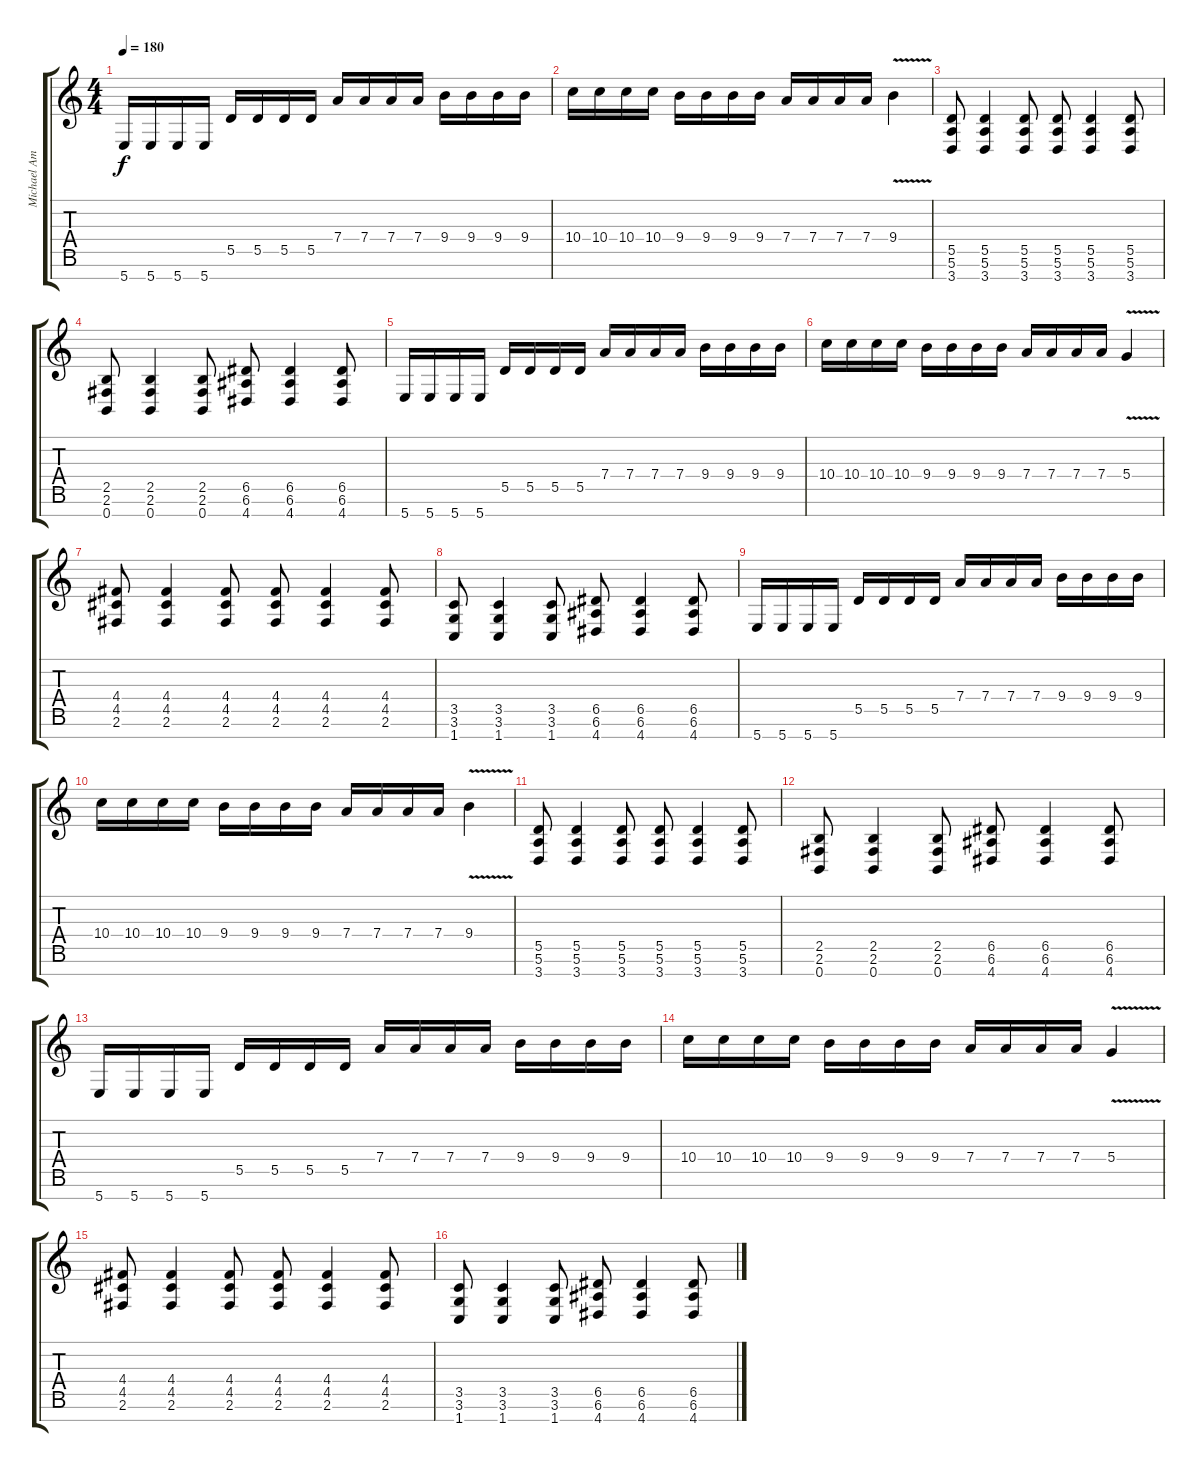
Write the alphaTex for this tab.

\track ("Michael Amott" "Michael Am") {instrument distortionguitar}
\staff {score tabs}
\tuning (E4 B3 G3 D3 A2 E2 B1) {hide}
\ts (4 4)
\tempo 180
\clef g2
\ks c
5.7.16{dy f instrument distortionguitar} 5.7.16 5.7.16 5.7.16 5.5.16 5.5.16 5.5.16 5.5.16 7.4.16 7.4.16 7.4.16 7.4.16 9.4.16 9.4.16 9.4.16 9.4.16 |
10.4.16 10.4.16 10.4.16 10.4.16 9.4.16 9.4.16 9.4.16 9.4.16 7.4.16 7.4.16 7.4.16 7.4.16 9.4{v}.4 |
(5.5 5.6 3.7).8 (5.5 5.6 3.7).4 (5.5 5.6 3.7).8 (5.5 5.6 3.7).8 (5.5 5.6 3.7).4 (5.5 5.6 3.7).8 |
(2.5 2.6 0.7).8 (2.5 2.6 0.7).4 (2.5 2.6 0.7).8 (6.5 6.6 4.7).8 (6.5 6.6 4.7).4 (6.5 6.6 4.7).8 |
5.7.16 5.7.16 5.7.16 5.7.16 5.5.16 5.5.16 5.5.16 5.5.16 7.4.16 7.4.16 7.4.16 7.4.16 9.4.16 9.4.16 9.4.16 9.4.16 |
10.4.16 10.4.16 10.4.16 10.4.16 9.4.16 9.4.16 9.4.16 9.4.16 7.4.16 7.4.16 7.4.16 7.4.16 5.4{v}.4 |
(4.4 4.5 2.6).8 (4.4 4.5 2.6).4 (4.4 4.5 2.6).8 (4.4 4.5 2.6).8 (4.4 4.5 2.6).4 (4.4 4.5 2.6).8 |
(3.5 3.6 1.7).8 (3.5 3.6 1.7).4 (3.5 3.6 1.7).8 (6.5 6.6 4.7).8 (6.5 6.6 4.7).4 (6.5 6.6 4.7).8 |
5.7.16 5.7.16 5.7.16 5.7.16 5.5.16 5.5.16 5.5.16 5.5.16 7.4.16 7.4.16 7.4.16 7.4.16 9.4.16 9.4.16 9.4.16 9.4.16 |
10.4.16 10.4.16 10.4.16 10.4.16 9.4.16 9.4.16 9.4.16 9.4.16 7.4.16 7.4.16 7.4.16 7.4.16 9.4{v}.4 |
(5.5 5.6 3.7).8 (5.5 5.6 3.7).4 (5.5 5.6 3.7).8 (5.5 5.6 3.7).8 (5.5 5.6 3.7).4 (5.5 5.6 3.7).8 |
(2.5 2.6 0.7).8 (2.5 2.6 0.7).4 (2.5 2.6 0.7).8 (6.5 6.6 4.7).8 (6.5 6.6 4.7).4 (6.5 6.6 4.7).8 |
5.7.16 5.7.16 5.7.16 5.7.16 5.5.16 5.5.16 5.5.16 5.5.16 7.4.16 7.4.16 7.4.16 7.4.16 9.4.16 9.4.16 9.4.16 9.4.16 |
10.4.16 10.4.16 10.4.16 10.4.16 9.4.16 9.4.16 9.4.16 9.4.16 7.4.16 7.4.16 7.4.16 7.4.16 5.4{v}.4 |
(4.4 4.5 2.6).8 (4.4 4.5 2.6).4 (4.4 4.5 2.6).8 (4.4 4.5 2.6).8 (4.4 4.5 2.6).4 (4.4 4.5 2.6).8 |
(3.5 3.6 1.7).8 (3.5 3.6 1.7).4 (3.5 3.6 1.7).8 (6.5 6.6 4.7).8 (6.5 6.6 4.7).4 (6.5 6.6 4.7).8
